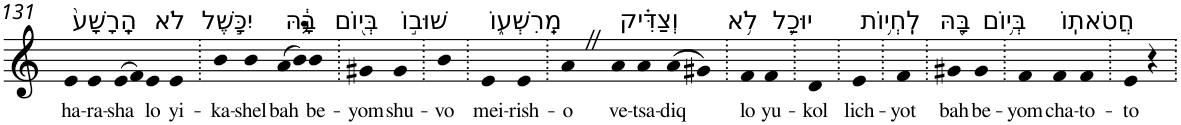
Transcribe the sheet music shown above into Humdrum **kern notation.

**kern	**text
*part1	*part1
*staff1	*staff1
*I"Piano	*
*I'Pno	*
!!LO:PB:g=z
*clefG2	*
*k[]	*
=131	=131
!LO:TX:a:t=הָֽרָשָׁע֙	!
!	!LO:LY:b
4e	ha-
!	!LO:LY:b
4e	-ra-
!	!LO:LY:b
(>8e	-sha
8f)	.
!LO:TX:a:t=לֹא	!
!	!LO:LY:b
4e	lo
!LO:TX:a:t=יִכָּ֣שֶׁל	!
!	!LO:LY:b
4e	yi-
=132.	=132.
!	!LO:LY:b
4b	-ka-
!	!LO:LY:b
4b	-shel
!LO:TX:a:t=בָּ֔הּ	!
!	!LO:LY:b
(>8a	bah
8b,)	.
!LO:TX:a:t=בְּי֖וֹם	!
!	!LO:LY:b
4b	be-
=133.	=133.
!	!LO:LY:b
4g#X	-yom
!LO:TX:a:t=שׁוּב֣וֹ	!
!	!LO:LY:b
4g#	shu-
=134.	=134.
!	!LO:LY:b
4b	-vo
=135.	=135.
!LO:TX:a:t=מֵֽרִשְׁע֑וֹ	!
!	!LO:LY:b
4e	mei-
!	!LO:LY:b
4e	-rish-
=136.	=136.
!	!LO:LY:b
4aZ	-o
!LO:TX:a:t=וְצַדִּ֗יק	!
!	!LO:LY:b
4a	ve-
!	!LO:LY:b
4a	-tsa-
!	!LO:LY:b
(>8a	-diq
8g#X)	.
=137.	=137.
!LO:TX:a:t=לֹ֥א	!
!	!LO:LY:b
4f	lo
!LO:TX:a:t=יוּכַ֛ל	!
!	!LO:LY:b
4f	yu-
=138.	=138.
!	!LO:LY:b
4d	-kol
=139.	=139.
!LO:TX:a:t=לִֽחְי֥וֹת	!
!	!LO:LY:b
4e	lich-
=140.	=140.
!	!LO:LY:b
4f	-yot
=141.	=141.
!LO:TX:a:t=בָּ֖הּ	!
!	!LO:LY:b
4g#X	bah
!LO:TX:a:t=בְּי֥וֹם	!
!	!LO:LY:b
4g#	be-
=142.	=142.
!	!LO:LY:b
4f	-yom
!LO:TX:a:t=חֲטֹאתֽוֹ	!
!	!LO:LY:b
4f	cha-
!	!LO:LY:b
4f	-to-
=143.	=143.
!	!LO:LY:b
4e	-to
4r	.
=.	=.
*-	*-
